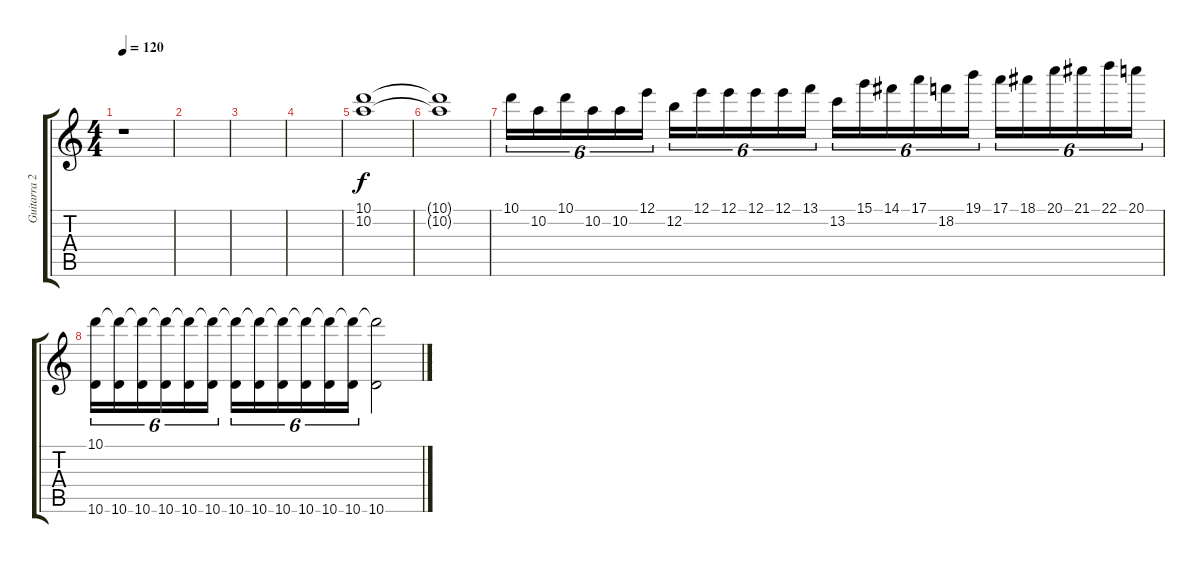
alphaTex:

\track ("Guitarra 2" "Guitarra 2") {instrument overdrivenguitar}
\staff {score tabs}
\tuning (E4 B3 G3 D3 A2 E2) {hide}
\ts (4 4)
\tempo 120
\clef g2
\ks c
r.1{dy f} |
|
|
|
(10.1 10.2).1 |
(10.1{t} 10.2{t}).1 |
10.1.16{tu (6 4)} 10.2.16{tu (6 4)} 10.1.16{tu (6 4)} 10.2.16{tu (6 4)} 10.2.16{tu (6 4)} 12.1.16{tu (6 4)} 12.2.16{tu (6 4)} 12.1.16{tu (6 4)} 12.1.16{tu (6 4)} 12.1.16{tu (6 4)} 12.1.16{tu (6 4)} 13.1.16{tu (6 4)} 13.2.16{tu (6 4)} 15.1.16{tu (6 4)} 14.1.16{tu (6 4)} 17.1.16{tu (6 4)} 18.2.16{tu (6 4)} 19.1.16{tu (6 4)} 17.1.16{tu (6 4)} 18.1.16{tu (6 4)} 20.1.16{tu (6 4)} 21.1.16{tu (6 4)} 22.1.16{tu (6 4)} 20.1.16{tu (6 4)} |
(10.1 10.6).16{tu (6 4)} (10.1{t} 10.6).16{tu (6 4)} (10.1{t} 10.6).16{tu (6 4)} (10.1{t} 10.6).16{tu (6 4)} (10.1{t} 10.6).16{tu (6 4)} (10.1{t} 10.6).16{tu (6 4)} (10.1{t} 10.6).16{tu (6 4)} (10.1{t} 10.6).16{tu (6 4)} (10.1{t} 10.6).16{tu (6 4)} (10.1{t} 10.6).16{tu (6 4)} (10.1{t} 10.6).16{tu (6 4)} (10.1{t} 10.6).16{tu (6 4)} (10.1{t} 10.6).2
